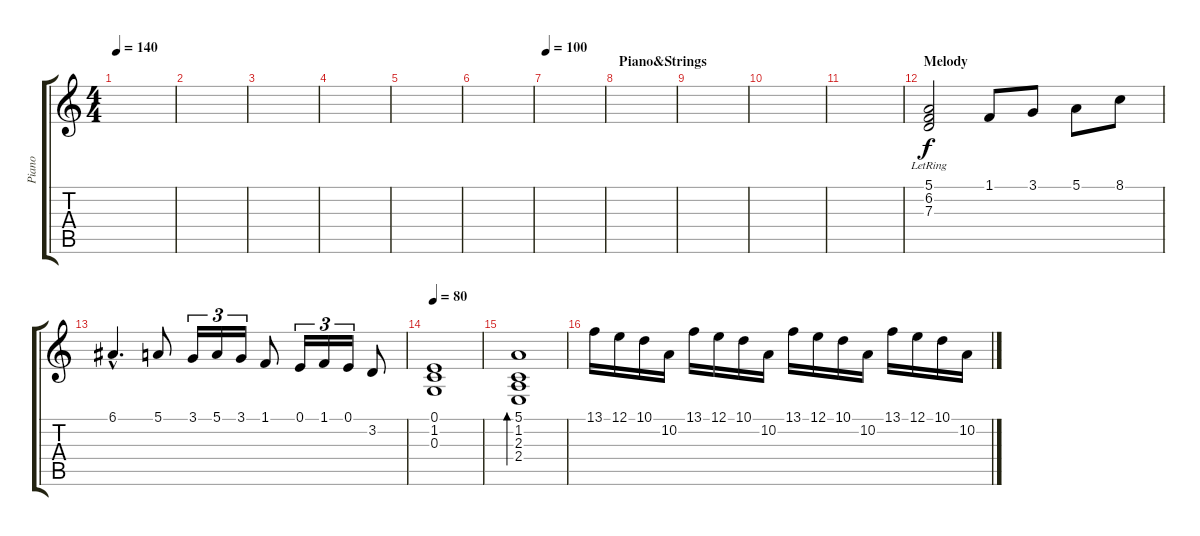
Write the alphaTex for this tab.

\track ("Piano" "Piano") {instrument acousticgrandpiano}
\staff {score tabs}
\tuning (E4 B3 G3 D3 A2 E2) {hide}
\ts (4 4)
\tempo 140
\clef g2
\ks c
|
|
|
|
|
|
\tempo 100
|
\section ("" "Piano&Strings")
|
|
|
|
\section ("" "Melody")
(5.1 6.2{lr} 7.3).2 1.1.8 3.1.8 5.1.8 8.1.8 |
6.1{hac}.4{d} 5.1.8 3.1.16{tu (3 2)} 5.1.16{tu (3 2)} 3.1.16{tu (3 2)} 1.1.8 0.1.16{tu (3 2)} 1.1.16{tu (3 2)} 0.1.16{tu (3 2)} 3.2.8 |
\tempo 80
(0.1 1.2 0.3).1 |
(5.1 1.2 2.3 2.4).1{bd 480} |
13.1.16 12.1.16 10.1.16 10.2.16 13.1.16 12.1.16 10.1.16 10.2.16 13.1.16 12.1.16 10.1.16 10.2.16 13.1.16 12.1.16 10.1.16 10.2.16
